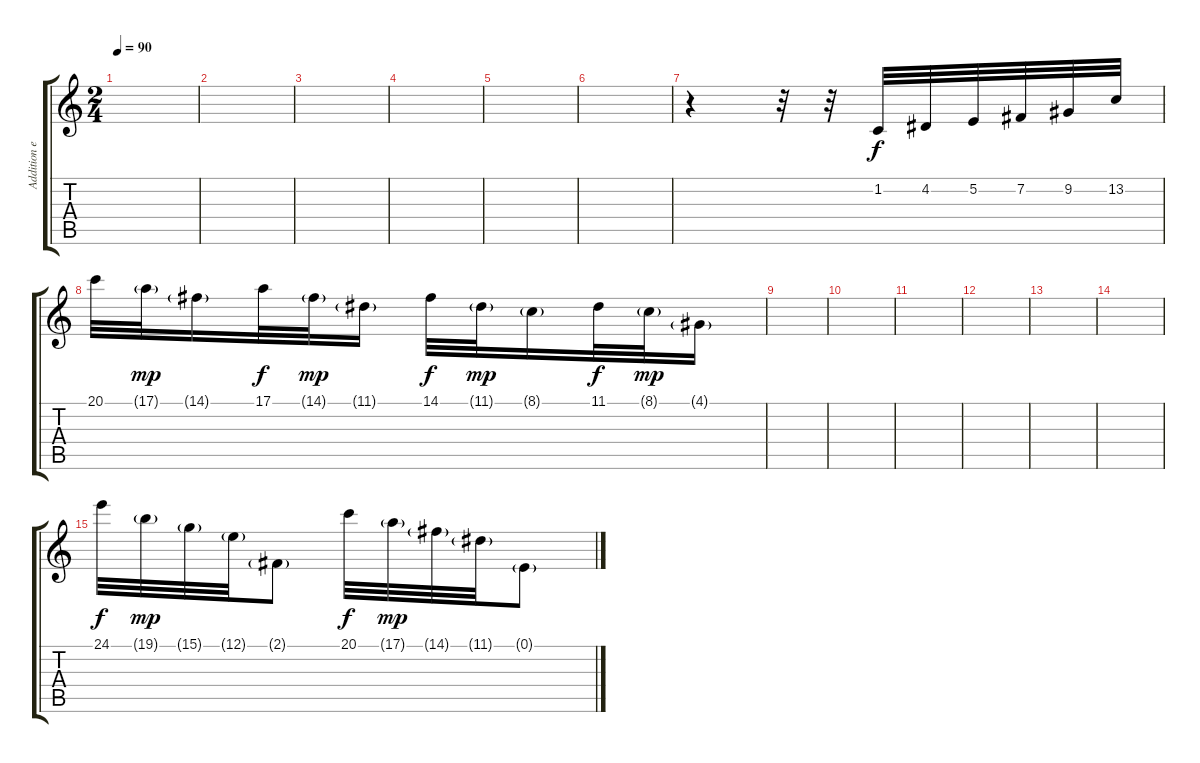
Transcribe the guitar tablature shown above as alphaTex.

\track ("Addition effects + instruments" "Addition e") {instrument stringensemble1}
\staff {score tabs}
\tuning (E4 B3 G3 D3 A2 E2) {hide}
\ts (2 4)
\tempo 90
\clef g2
\ks c
|
|
|
|
|
|
r.4 r.32 r.32 1.2.32{dy f} 4.2.32 5.2.32 7.2.32 9.2.32 13.2.32 |
20.1.32 17.1{g}.32{dy mp} 14.1{g}.16 17.1.32{dy f} 14.1{g}.32{dy mp} 11.1{g}.16 14.1.32{dy f} 11.1{g}.32{dy mp} 8.1{g}.16 11.1.32{dy f} 8.1{g}.32{dy mp} 4.1{g}.16 |
|
|
|
|
|
|
24.1.32{dy f} 19.1{g}.32{dy mp} 15.1{g}.32 12.1{g}.32 2.1{g}.8 20.1.32{dy f} 17.1{g}.32{dy mp} 14.1{g}.32 11.1{g}.32 0.1{g}.8
